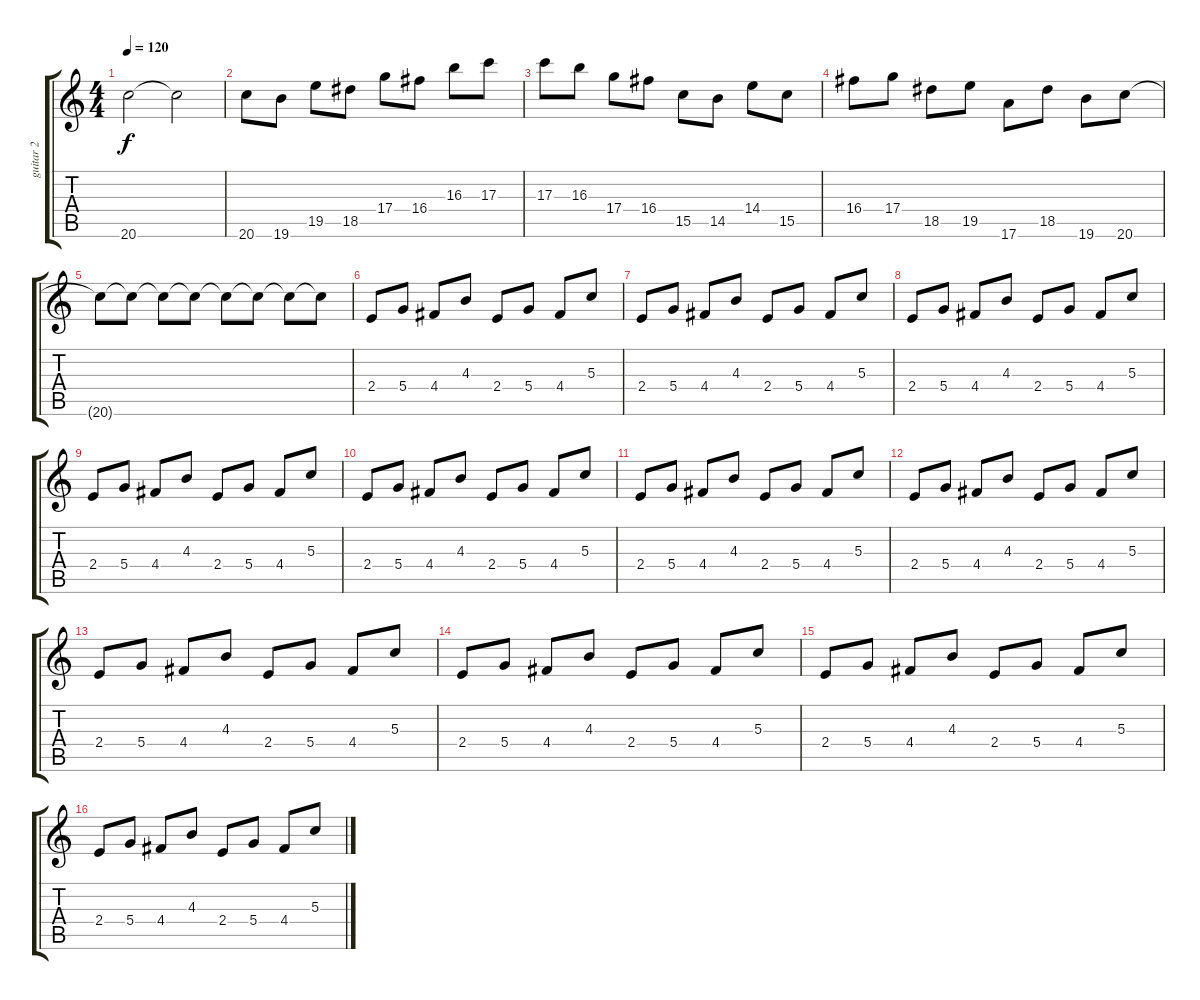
\track ("guitar 2" "guitar 2") {instrument overdrivenguitar}
\staff {score tabs}
\tuning (E4 B3 G3 D3 A2 E2) {hide}
\ts (4 4)
\tempo 120
\clef g2
\ks c
20.6.2{dy f} 20.6{t}.2 |
20.6.8 19.6.8 19.5.8 18.5.8 17.4.8 16.4.8 16.3.8 17.3.8 |
17.3.8 16.3.8 17.4.8 16.4.8 15.5.8 14.5.8 14.4.8 15.5.8 |
16.4.8 17.4.8 18.5.8 19.5.8 17.6.8 18.5.8 19.6.8 20.6.8 |
20.6{t}.8 20.6{t}.8 20.6{t}.8 20.6{t}.8 20.6{t}.8 20.6{t}.8 20.6{t}.8 20.6{t}.8 |
2.4.8 5.4.8 4.4.8 4.3.8 2.4.8 5.4.8 4.4.8 5.3.8 |
2.4.8 5.4.8 4.4.8 4.3.8 2.4.8 5.4.8 4.4.8 5.3.8 |
2.4.8 5.4.8 4.4.8 4.3.8 2.4.8 5.4.8 4.4.8 5.3.8 |
2.4.8 5.4.8 4.4.8 4.3.8 2.4.8 5.4.8 4.4.8 5.3.8 |
2.4.8 5.4.8 4.4.8 4.3.8 2.4.8 5.4.8 4.4.8 5.3.8 |
2.4.8 5.4.8 4.4.8 4.3.8 2.4.8 5.4.8 4.4.8 5.3.8 |
2.4.8 5.4.8 4.4.8 4.3.8 2.4.8 5.4.8 4.4.8 5.3.8 |
2.4.8 5.4.8 4.4.8 4.3.8 2.4.8 5.4.8 4.4.8 5.3.8 |
2.4.8 5.4.8 4.4.8 4.3.8 2.4.8 5.4.8 4.4.8 5.3.8 |
2.4.8 5.4.8 4.4.8 4.3.8 2.4.8 5.4.8 4.4.8 5.3.8 |
2.4.8 5.4.8 4.4.8 4.3.8 2.4.8 5.4.8 4.4.8 5.3.8
